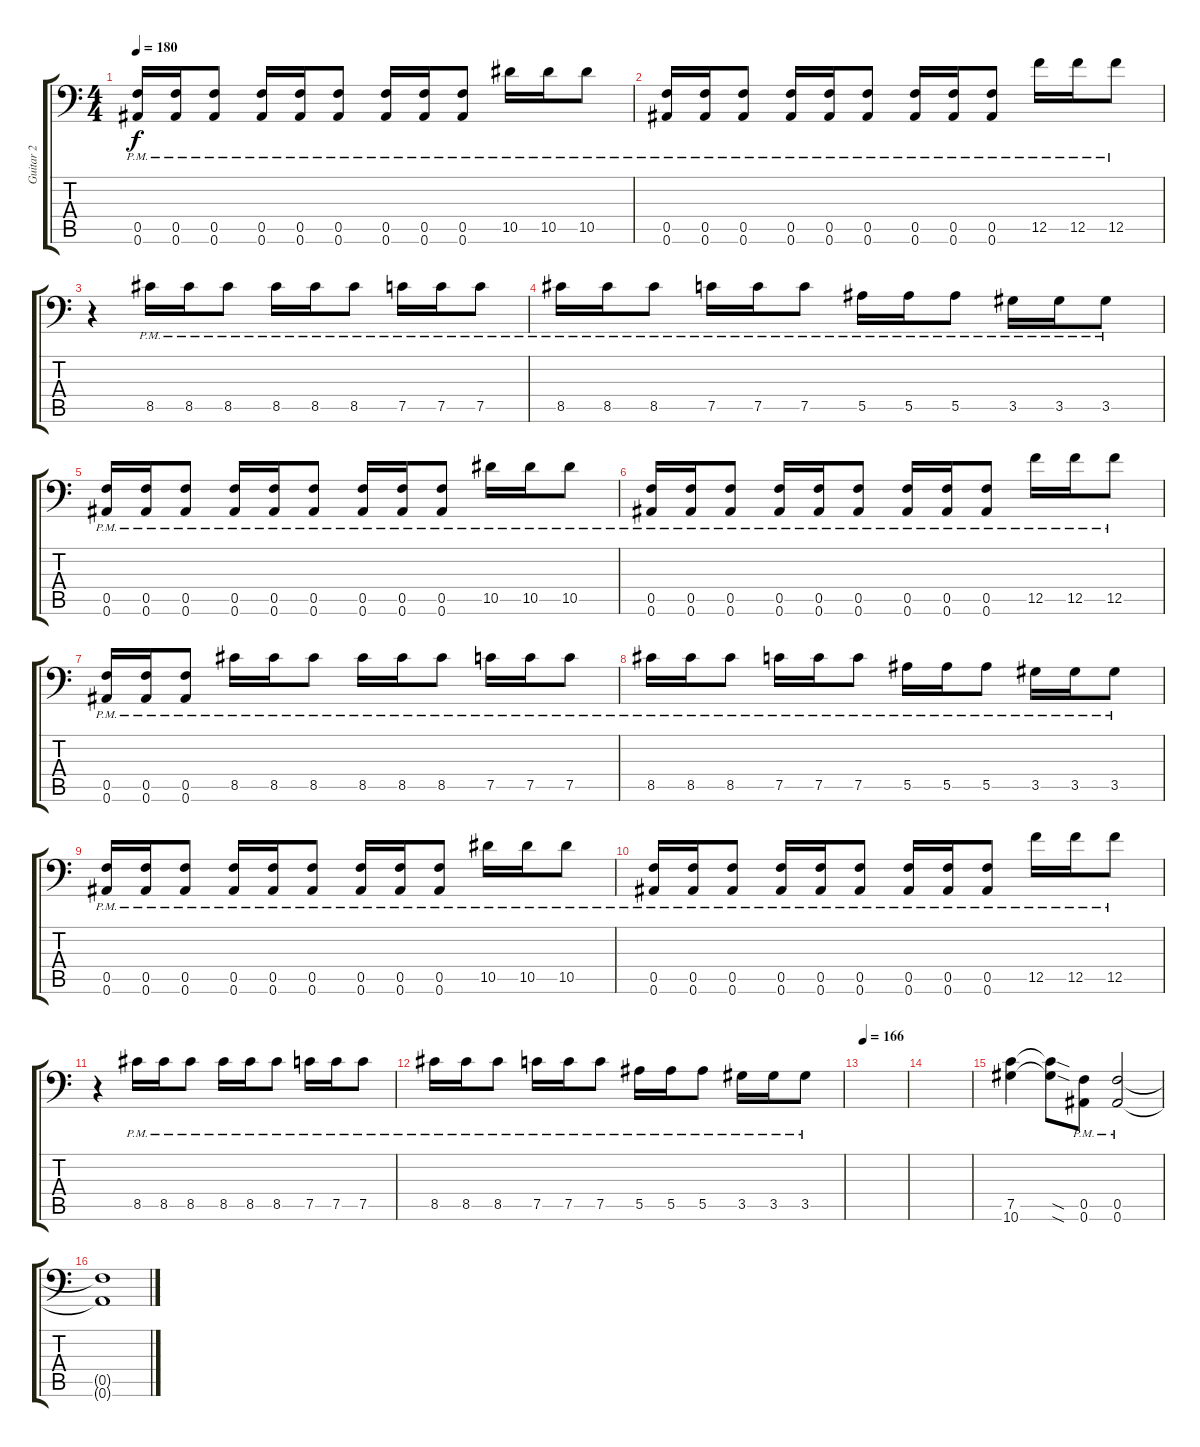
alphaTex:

\track ("Guitar 2" "Guitar 2") {instrument distortionguitar}
\staff {score tabs}
\tuning (C4 G3 Eb3 Bb2 F2 Bb1) {hide}
\ts (4 4)
\tempo 180
\clef f4
\ks c
(0.5{pm} 0.6{pm}).16{dy f} (0.5{pm} 0.6{pm}).16 (0.5{pm} 0.6{pm}).8 (0.5{pm} 0.6{pm}).16 (0.5{pm} 0.6{pm}).16 (0.5{pm} 0.6{pm}).8 (0.5{pm} 0.6{pm}).16 (0.5{pm} 0.6{pm}).16 (0.5{pm} 0.6{pm}).8 10.5{pm}.16 10.5{pm}.16 10.5{pm}.8 |
(0.5{pm} 0.6{pm}).16 (0.5{pm} 0.6{pm}).16 (0.5{pm} 0.6{pm}).8 (0.5{pm} 0.6{pm}).16 (0.5{pm} 0.6{pm}).16 (0.5{pm} 0.6{pm}).8 (0.5{pm} 0.6{pm}).16 (0.5{pm} 0.6{pm}).16 (0.5{pm} 0.6{pm}).8 12.5{pm}.16 12.5{pm}.16 12.5{pm}.8 |
r.4 8.5{pm}.16 8.5{pm}.16 8.5{pm}.8 8.5{pm}.16 8.5{pm}.16 8.5{pm}.8 7.5{pm}.16 7.5{pm}.16 7.5{pm}.8 |
8.5{pm}.16 8.5{pm}.16 8.5{pm}.8 7.5{pm}.16 7.5{pm}.16 7.5{pm}.8 5.5{pm}.16 5.5{pm}.16 5.5{pm}.8 3.5{pm}.16 3.5{pm}.16 3.5{pm}.8 |
(0.5{pm} 0.6{pm}).16 (0.5{pm} 0.6{pm}).16 (0.5{pm} 0.6{pm}).8 (0.5{pm} 0.6{pm}).16 (0.5{pm} 0.6{pm}).16 (0.5{pm} 0.6{pm}).8 (0.5{pm} 0.6{pm}).16 (0.5{pm} 0.6{pm}).16 (0.5{pm} 0.6{pm}).8 10.5{pm}.16 10.5{pm}.16 10.5{pm}.8 |
(0.5{pm} 0.6{pm}).16 (0.5{pm} 0.6{pm}).16 (0.5{pm} 0.6{pm}).8 (0.5{pm} 0.6{pm}).16 (0.5{pm} 0.6{pm}).16 (0.5{pm} 0.6{pm}).8 (0.5{pm} 0.6{pm}).16 (0.5{pm} 0.6{pm}).16 (0.5{pm} 0.6{pm}).8 12.5{pm}.16 12.5{pm}.16 12.5{pm}.8 |
(0.5{pm} 0.6{pm}).16 (0.5{pm} 0.6{pm}).16 (0.5{pm} 0.6{pm}).8 8.5{pm}.16 8.5{pm}.16 8.5{pm}.8 8.5{pm}.16 8.5{pm}.16 8.5{pm}.8 7.5{pm}.16 7.5{pm}.16 7.5{pm}.8 |
8.5{pm}.16 8.5{pm}.16 8.5{pm}.8 7.5{pm}.16 7.5{pm}.16 7.5{pm}.8 5.5{pm}.16 5.5{pm}.16 5.5{pm}.8 3.5{pm}.16 3.5{pm}.16 3.5{pm}.8 |
(0.5{pm} 0.6{pm}).16 (0.5{pm} 0.6{pm}).16 (0.5{pm} 0.6{pm}).8 (0.5{pm} 0.6{pm}).16 (0.5{pm} 0.6{pm}).16 (0.5{pm} 0.6{pm}).8 (0.5{pm} 0.6{pm}).16 (0.5{pm} 0.6{pm}).16 (0.5{pm} 0.6{pm}).8 10.5{pm}.16 10.5{pm}.16 10.5{pm}.8 |
(0.5{pm} 0.6{pm}).16 (0.5{pm} 0.6{pm}).16 (0.5{pm} 0.6{pm}).8 (0.5{pm} 0.6{pm}).16 (0.5{pm} 0.6{pm}).16 (0.5{pm} 0.6{pm}).8 (0.5{pm} 0.6{pm}).16 (0.5{pm} 0.6{pm}).16 (0.5{pm} 0.6{pm}).8 12.5{pm}.16 12.5{pm}.16 12.5{pm}.8 |
r.4 8.5{pm}.16 8.5{pm}.16 8.5{pm}.8 8.5{pm}.16 8.5{pm}.16 8.5{pm}.8 7.5{pm}.16 7.5{pm}.16 7.5{pm}.8 |
8.5{pm}.16 8.5{pm}.16 8.5{pm}.8 7.5{pm}.16 7.5{pm}.16 7.5{pm}.8 5.5{pm}.16 5.5{pm}.16 5.5{pm}.8 3.5{pm}.16 3.5{pm}.16 3.5{pm}.8 |
\tempo 166
|
|
(7.5 10.6).4 (7.5{sod t} 10.6{sod t}).8 (0.5{pm} 0.6{pm}).8 (0.5{pm} 0.6{pm}).2 |
(0.5{t} 0.6{t}).1
